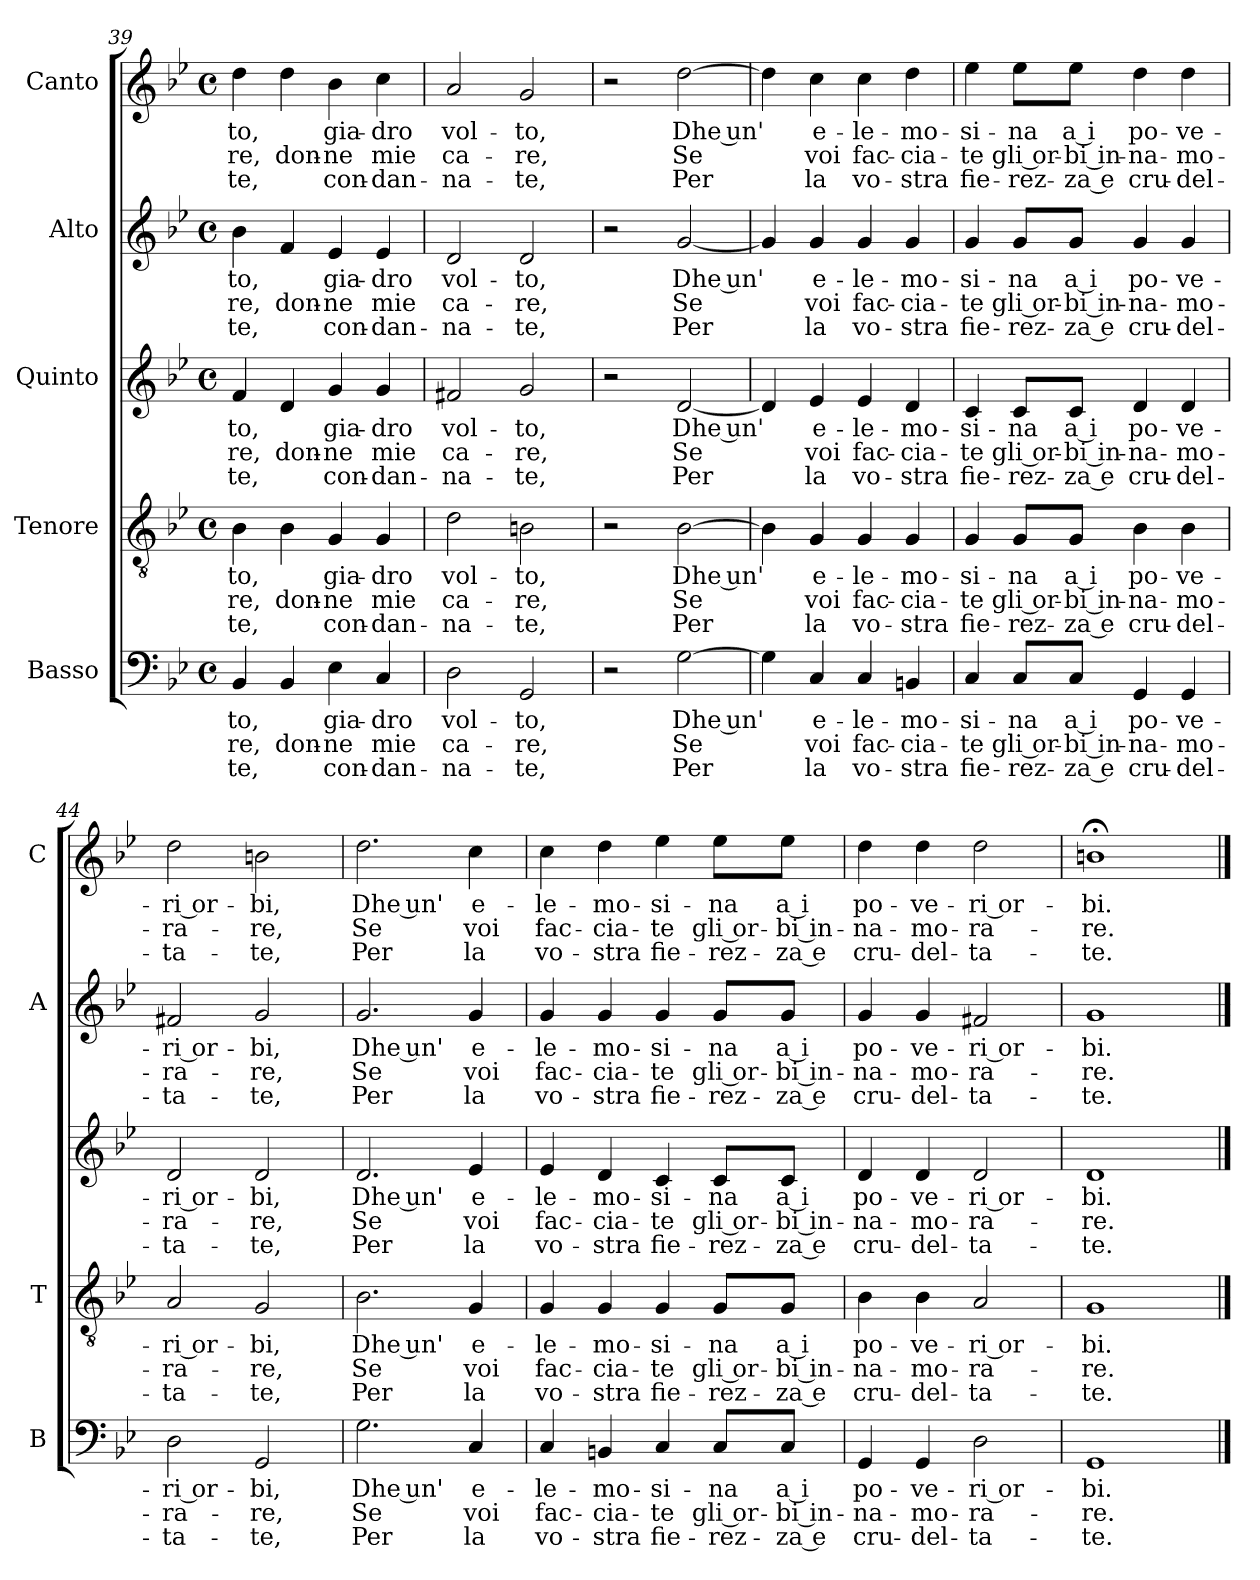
**kern	**text	**text	**text	**kern	**text	**text	**text	**kern	**text	**text	**text	**kern	**text	**text	**text	**kern	**text	**text	**text
*part5	*part5	*part5	*part5	*part4	*part4	*part4	*part4	*part3	*part3	*part3	*part3	*part2	*part2	*part2	*part2	*part1	*part1	*part1	*part1
*staff5	*staff5	*staff5	*staff5	*staff4	*staff4	*staff4	*staff4	*staff3	*staff3	*staff3	*staff3	*staff2	*staff2	*staff2	*staff2	*staff1	*staff1	*staff1	*staff1
*I"Basso	*	*	*	*I"Tenore	*	*	*	*I"Quinto	*	*	*	*I"Alto	*	*	*	*I"Canto	*	*	*
*I'B	*	*	*	*I'T	*	*	*	*	*	*	*	*I'A	*	*	*	*I'C	*	*	*
*clefF4	*	*	*	*clefGv2	*	*	*	*clefG2	*	*	*	*clefG2	*	*	*	*clefG2	*	*	*
*k[b-e-]	*	*	*	*k[b-e-]	*	*	*	*k[b-e-]	*	*	*	*k[b-e-]	*	*	*	*k[b-e-]	*	*	*
*B-:	*	*	*	*B-:	*	*	*	*B-:	*	*	*	*B-:	*	*	*	*B-:	*	*	*
*M4/4	*	*	*	*M4/4	*	*	*	*M4/4	*	*	*	*M4/4	*	*	*	*M4/4	*	*	*
*met(c)	*	*	*	*met(c)	*	*	*	*met(c)	*	*	*	*met(c)	*	*	*	*met(c)	*	*	*
=39	=39	=39	=39	=39	=39	=39	=39	=39	=39	=39	=39	=39	=39	=39	=39	=39	=39	=39	=39
!	!LO:LY:b	!LO:LY:b	!LO:LY:b	!	!LO:LY:b	!LO:LY:b	!LO:LY:b	!	!LO:LY:b	!LO:LY:b	!LO:LY:b	!	!LO:LY:b	!LO:LY:b	!LO:LY:b	!	!LO:LY:b	!LO:LY:b	!LO:LY:b
4BB-/	-to,	-re,	-te,	4B-\	-to,	-re,	-te,	4f/	-to,	-re,	-te,	4b-\	-to,	-re,	-te,	4dd\	-to,	-re,	-te,
!	!	!LO:LY:b	!	!	!	!LO:LY:b	!	!	!	!LO:LY:b	!	!	!	!LO:LY:b	!	!	!	!LO:LY:b	!
4BB-/	.	don-	.	4B-\	.	don-	.	4d/	.	don-	.	4f/	.	don-	.	4dd\	.	don-	.
!	!LO:LY:b	!LO:LY:b	!LO:LY:b	!	!LO:LY:b	!LO:LY:b	!LO:LY:b	!	!LO:LY:b	!LO:LY:b	!LO:LY:b	!	!LO:LY:b	!LO:LY:b	!LO:LY:b	!	!LO:LY:b	!LO:LY:b	!LO:LY:b
4E-\	-gia-	-ne	con-	4G/	-gia-	-ne	con-	4g/	-gia-	-ne	con-	4e-/	-gia-	-ne	con-	4b-\	-gia-	-ne	con-
!	!LO:LY:b	!LO:LY:b	!LO:LY:b	!	!LO:LY:b	!LO:LY:b	!LO:LY:b	!	!LO:LY:b	!LO:LY:b	!LO:LY:b	!	!LO:LY:b	!LO:LY:b	!LO:LY:b	!	!LO:LY:b	!LO:LY:b	!LO:LY:b
4C/	-dro	mie	-dan-	4G/	-dro	mie	-dan-	4g/	-dro	mie	-dan-	4e-/	-dro	mie	-dan-	4cc\	-dro	mie	-dan-
=40	=40	=40	=40	=40	=40	=40	=40	=40	=40	=40	=40	=40	=40	=40	=40	=40	=40	=40	=40
!	!LO:LY:b	!LO:LY:b	!LO:LY:b	!	!LO:LY:b	!LO:LY:b	!LO:LY:b	!	!LO:LY:b	!LO:LY:b	!LO:LY:b	!	!LO:LY:b	!LO:LY:b	!LO:LY:b	!	!LO:LY:b	!LO:LY:b	!LO:LY:b
2D\	vol-	ca-	-na-	2d\	vol-	ca-	-na-	2f#X/	vol-	ca-	-na-	2d/	vol-	ca-	-na-	2a/	vol-	ca-	-na-
!	!LO:LY:b	!LO:LY:b	!LO:LY:b	!	!LO:LY:b	!LO:LY:b	!LO:LY:b	!	!LO:LY:b	!LO:LY:b	!LO:LY:b	!	!LO:LY:b	!LO:LY:b	!LO:LY:b	!	!LO:LY:b	!LO:LY:b	!LO:LY:b
2GG/	-to,	-re,	-te,	2Bn\	-to,	-re,	-te,	2g/	-to,	-re,	-te,	2d/	-to,	-re,	-te,	2g/	-to,	-re,	-te,
=41	=41	=41	=41	=41	=41	=41	=41	=41	=41	=41	=41	=41	=41	=41	=41	=41	=41	=41	=41
2r	.	.	.	2r	.	.	.	2r	.	.	.	2r	.	.	.	2r	.	.	.
!	!LO:LY:b	!LO:LY:b	!LO:LY:b	!	!LO:LY:b	!LO:LY:b	!LO:LY:b	!	!LO:LY:b	!LO:LY:b	!LO:LY:b	!	!LO:LY:b	!LO:LY:b	!LO:LY:b	!	!LO:LY:b	!LO:LY:b	!LO:LY:b
[2G\	Dhe un'	Se	Per	[2B-\	Dhe un'	Se	Per	[2d/	Dhe un'	Se	Per	[2g/	Dhe un'	Se	Per	[2dd\	Dhe un'	Se	Per
=42	=42	=42	=42	=42	=42	=42	=42	=42	=42	=42	=42	=42	=42	=42	=42	=42	=42	=42	=42
4G\]	.	.	.	4B-\]	.	.	.	4d/]	.	.	.	4g/]	.	.	.	4dd\]	.	.	.
!	!LO:LY:b	!LO:LY:b	!LO:LY:b	!	!LO:LY:b	!LO:LY:b	!LO:LY:b	!	!LO:LY:b	!LO:LY:b	!LO:LY:b	!	!LO:LY:b	!LO:LY:b	!LO:LY:b	!	!LO:LY:b	!LO:LY:b	!LO:LY:b
4C/	e-	voi	la	4G/	e-	voi	la	4e-/	e-	voi	la	4g/	e-	voi	la	4cc\	e-	voi	la
!	!LO:LY:b	!LO:LY:b	!LO:LY:b	!	!LO:LY:b	!LO:LY:b	!LO:LY:b	!	!LO:LY:b	!LO:LY:b	!LO:LY:b	!	!LO:LY:b	!LO:LY:b	!LO:LY:b	!	!LO:LY:b	!LO:LY:b	!LO:LY:b
4C/	-le-	fac-	vo-	4G/	-le-	fac-	vo-	4e-/	-le-	fac-	vo-	4g/	-le-	fac-	vo-	4cc\	-le-	fac-	vo-
!	!LO:LY:b	!LO:LY:b	!LO:LY:b	!	!LO:LY:b	!LO:LY:b	!LO:LY:b	!	!LO:LY:b	!LO:LY:b	!LO:LY:b	!	!LO:LY:b	!LO:LY:b	!LO:LY:b	!	!LO:LY:b	!LO:LY:b	!LO:LY:b
4BBn/	-mo-	-cia-	-stra	4G/	-mo-	-cia-	-stra	4d/	-mo-	-cia-	-stra	4g/	-mo-	-cia-	-stra	4dd\	-mo-	-cia-	-stra
!!LO:PB:g=z
=43	=43	=43	=43	=43	=43	=43	=43	=43	=43	=43	=43	=43	=43	=43	=43	=43	=43	=43	=43
!	!LO:LY:b	!LO:LY:b	!LO:LY:b	!	!LO:LY:b	!LO:LY:b	!LO:LY:b	!	!LO:LY:b	!LO:LY:b	!LO:LY:b	!	!LO:LY:b	!LO:LY:b	!LO:LY:b	!	!LO:LY:b	!LO:LY:b	!LO:LY:b
4C/	-si-	-te	fie-	4G/	-si-	-te	fie-	4c/	-si-	-te	fie-	4g/	-si-	-te	fie-	4ee-\	-si-	-te	fie-
!	!LO:LY:b	!LO:LY:b	!LO:LY:b	!	!LO:LY:b	!LO:LY:b	!LO:LY:b	!	!LO:LY:b	!LO:LY:b	!LO:LY:b	!	!LO:LY:b	!LO:LY:b	!LO:LY:b	!	!LO:LY:b	!LO:LY:b	!LO:LY:b
8C/L	-na	gli or-	-rez-	8G/L	-na	gli or-	-rez-	8c/L	-na	gli or-	-rez-	8g/L	-na	gli or-	-rez-	8ee-\L	-na	gli or-	-rez-
!	!LO:LY:b	!LO:LY:b	!LO:LY:b	!	!LO:LY:b	!LO:LY:b	!LO:LY:b	!	!LO:LY:b	!LO:LY:b	!LO:LY:b	!	!LO:LY:b	!LO:LY:b	!LO:LY:b	!	!LO:LY:b	!LO:LY:b	!LO:LY:b
8C/J	a i	-bi in-	-za e	8G/J	a i	-bi in-	-za e	8c/J	a i	-bi in-	-za e	8g/J	a i	-bi in-	-za e	8ee-\J	a i	-bi in-	-za e
!	!LO:LY:b	!LO:LY:b	!LO:LY:b	!	!LO:LY:b	!LO:LY:b	!LO:LY:b	!	!LO:LY:b	!LO:LY:b	!LO:LY:b	!	!LO:LY:b	!LO:LY:b	!LO:LY:b	!	!LO:LY:b	!LO:LY:b	!LO:LY:b
4GG/	po-	-na-	cru-	4B-\	po-	-na-	cru-	4d/	po-	-na-	cru-	4g/	po-	-na-	cru-	4dd\	po-	-na-	cru-
!	!LO:LY:b	!LO:LY:b	!LO:LY:b	!	!LO:LY:b	!LO:LY:b	!LO:LY:b	!	!LO:LY:b	!LO:LY:b	!LO:LY:b	!	!LO:LY:b	!LO:LY:b	!LO:LY:b	!	!LO:LY:b	!LO:LY:b	!LO:LY:b
4GG/	-ve-	-mo-	-del-	4B-\	-ve-	-mo-	-del-	4d/	-ve-	-mo-	-del-	4g/	-ve-	-mo-	-del-	4dd\	-ve-	-mo-	-del-
=44	=44	=44	=44	=44	=44	=44	=44	=44	=44	=44	=44	=44	=44	=44	=44	=44	=44	=44	=44
!	!LO:LY:b	!LO:LY:b	!LO:LY:b	!	!LO:LY:b	!LO:LY:b	!LO:LY:b	!	!LO:LY:b	!LO:LY:b	!LO:LY:b	!	!LO:LY:b	!LO:LY:b	!LO:LY:b	!	!LO:LY:b	!LO:LY:b	!LO:LY:b
2D\	-ri or-	-ra-	-ta-	2A/	-ri or-	-ra-	-ta-	2d/	-ri or-	-ra-	-ta-	2f#X/	-ri or-	-ra-	-ta-	2dd\	-ri or-	-ra-	-ta-
!	!LO:LY:b	!LO:LY:b	!LO:LY:b	!	!LO:LY:b	!LO:LY:b	!LO:LY:b	!	!LO:LY:b	!LO:LY:b	!LO:LY:b	!	!LO:LY:b	!LO:LY:b	!LO:LY:b	!	!LO:LY:b	!LO:LY:b	!LO:LY:b
2GG/	-bi,	-re,	-te,	2G/	-bi,	-re,	-te,	2d/	-bi,	-re,	-te,	2g/	-bi,	-re,	-te,	2bn\	-bi,	-re,	-te,
=45	=45	=45	=45	=45	=45	=45	=45	=45	=45	=45	=45	=45	=45	=45	=45	=45	=45	=45	=45
!	!LO:LY:b	!LO:LY:b	!LO:LY:b	!	!LO:LY:b	!LO:LY:b	!LO:LY:b	!	!LO:LY:b	!LO:LY:b	!LO:LY:b	!	!LO:LY:b	!LO:LY:b	!LO:LY:b	!	!LO:LY:b	!LO:LY:b	!LO:LY:b
2.G\	Dhe un'	Se	Per	2.B-\	Dhe un'	Se	Per	2.d/	Dhe un'	Se	Per	2.g/	Dhe un'	Se	Per	2.dd\	Dhe un'	Se	Per
!	!LO:LY:b	!LO:LY:b	!LO:LY:b	!	!LO:LY:b	!LO:LY:b	!LO:LY:b	!	!LO:LY:b	!LO:LY:b	!LO:LY:b	!	!LO:LY:b	!LO:LY:b	!LO:LY:b	!	!LO:LY:b	!LO:LY:b	!LO:LY:b
4C/	e-	voi	la	4G/	e-	voi	la	4e-/	e-	voi	la	4g/	e-	voi	la	4cc\	e-	voi	la
=46	=46	=46	=46	=46	=46	=46	=46	=46	=46	=46	=46	=46	=46	=46	=46	=46	=46	=46	=46
!	!LO:LY:b	!LO:LY:b	!LO:LY:b	!	!LO:LY:b	!LO:LY:b	!LO:LY:b	!	!LO:LY:b	!LO:LY:b	!LO:LY:b	!	!LO:LY:b	!LO:LY:b	!LO:LY:b	!	!LO:LY:b	!LO:LY:b	!LO:LY:b
4C/	-le-	fac-	vo-	4G/	-le-	fac-	vo-	4e-/	-le-	fac-	vo-	4g/	-le-	fac-	vo-	4cc\	-le-	fac-	vo-
!	!LO:LY:b	!LO:LY:b	!LO:LY:b	!	!LO:LY:b	!LO:LY:b	!LO:LY:b	!	!LO:LY:b	!LO:LY:b	!LO:LY:b	!	!LO:LY:b	!LO:LY:b	!LO:LY:b	!	!LO:LY:b	!LO:LY:b	!LO:LY:b
4BBn/	-mo-	-cia-	-stra	4G/	-mo-	-cia-	-stra	4d/	-mo-	-cia-	-stra	4g/	-mo-	-cia-	-stra	4dd\	-mo-	-cia-	-stra
!	!LO:LY:b	!LO:LY:b	!LO:LY:b	!	!LO:LY:b	!LO:LY:b	!LO:LY:b	!	!LO:LY:b	!LO:LY:b	!LO:LY:b	!	!LO:LY:b	!LO:LY:b	!LO:LY:b	!	!LO:LY:b	!LO:LY:b	!LO:LY:b
4C/	-si-	-te	fie-	4G/	-si-	-te	fie-	4c/	-si-	-te	fie-	4g/	-si-	-te	fie-	4ee-\	-si-	-te	fie-
!	!LO:LY:b	!LO:LY:b	!LO:LY:b	!	!LO:LY:b	!LO:LY:b	!LO:LY:b	!	!LO:LY:b	!LO:LY:b	!LO:LY:b	!	!LO:LY:b	!LO:LY:b	!LO:LY:b	!	!LO:LY:b	!LO:LY:b	!LO:LY:b
8C/L	-na	gli or-	-rez-	8G/L	-na	gli or-	-rez-	8c/L	-na	gli or-	-rez-	8g/L	-na	gli or-	-rez-	8ee-\L	-na	gli or-	-rez-
!	!LO:LY:b	!LO:LY:b	!LO:LY:b	!	!LO:LY:b	!LO:LY:b	!LO:LY:b	!	!LO:LY:b	!LO:LY:b	!LO:LY:b	!	!LO:LY:b	!LO:LY:b	!LO:LY:b	!	!LO:LY:b	!LO:LY:b	!LO:LY:b
8C/J	a i	-bi in-	-za e	8G/J	a i	-bi in-	-za e	8c/J	a i	-bi in-	-za e	8g/J	a i	-bi in-	-za e	8ee-\J	a i	-bi in-	-za e
=47	=47	=47	=47	=47	=47	=47	=47	=47	=47	=47	=47	=47	=47	=47	=47	=47	=47	=47	=47
!	!LO:LY:b	!LO:LY:b	!LO:LY:b	!	!LO:LY:b	!LO:LY:b	!LO:LY:b	!	!LO:LY:b	!LO:LY:b	!LO:LY:b	!	!LO:LY:b	!LO:LY:b	!LO:LY:b	!	!LO:LY:b	!LO:LY:b	!LO:LY:b
4GG/	po-	-na-	cru-	4B-\	po-	-na-	cru-	4d/	po-	-na-	cru-	4g/	po-	-na-	cru-	4dd\	po-	-na-	cru-
!	!LO:LY:b	!LO:LY:b	!LO:LY:b	!	!LO:LY:b	!LO:LY:b	!LO:LY:b	!	!LO:LY:b	!LO:LY:b	!LO:LY:b	!	!LO:LY:b	!LO:LY:b	!LO:LY:b	!	!LO:LY:b	!LO:LY:b	!LO:LY:b
4GG/	-ve-	-mo-	-del-	4B-\	-ve-	-mo-	-del-	4d/	-ve-	-mo-	-del-	4g/	-ve-	-mo-	-del-	4dd\	-ve-	-mo-	-del-
!	!LO:LY:b	!LO:LY:b	!LO:LY:b	!	!LO:LY:b	!LO:LY:b	!LO:LY:b	!	!LO:LY:b	!LO:LY:b	!LO:LY:b	!	!LO:LY:b	!LO:LY:b	!LO:LY:b	!	!LO:LY:b	!LO:LY:b	!LO:LY:b
2D\	-ri or-	-ra-	-ta-	2A/	-ri or-	-ra-	-ta-	2d/	-ri or-	-ra-	-ta-	2f#X/	-ri or-	-ra-	-ta-	2dd\	-ri or-	-ra-	-ta-
=48	=48	=48	=48	=48	=48	=48	=48	=48	=48	=48	=48	=48	=48	=48	=48	=48	=48	=48	=48
!	!LO:LY:b	!LO:LY:b	!LO:LY:b	!	!LO:LY:b	!LO:LY:b	!LO:LY:b	!	!LO:LY:b	!LO:LY:b	!LO:LY:b	!	!LO:LY:b	!LO:LY:b	!LO:LY:b	!	!LO:LY:b	!LO:LY:b	!LO:LY:b
1GG	-bi.	-re.	-te.	1G	-bi.	-re.	-te.	1d	-bi.	-re.	-te.	1g	-bi.	-re.	-te.	1bn;<	-bi.	-re.	-te.
==	==	==	==	==	==	==	==	==	==	==	==	==	==	==	==	==	==	==	==
*-	*-	*-	*-	*-	*-	*-	*-	*-	*-	*-	*-	*-	*-	*-	*-	*-	*-	*-	*-
